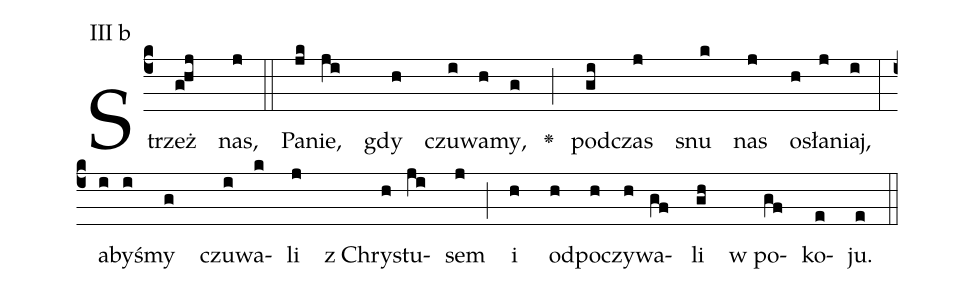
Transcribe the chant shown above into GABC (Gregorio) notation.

annotation: III b;
%%
(c4)Strzeż(ghj) nas,(j) (::) Pa(jk)nie,(ji) gdy(h) czu(i)wa(h)my,(g) <v>\greheightstar</v>(;) pod(gi)czas(j) snu(k) nas(j) o(h)sła(j)niaj,(i) (:) (z) a(i)by(i)śmy(g) czu(i)wa(k)li(j) z Chry(h)stu(ji)sem(j) (;) i(h) od(h)po(h)czy(h)wa(gf)li(gh) w po(gf)ko(e)ju.(e) (::) (z)
